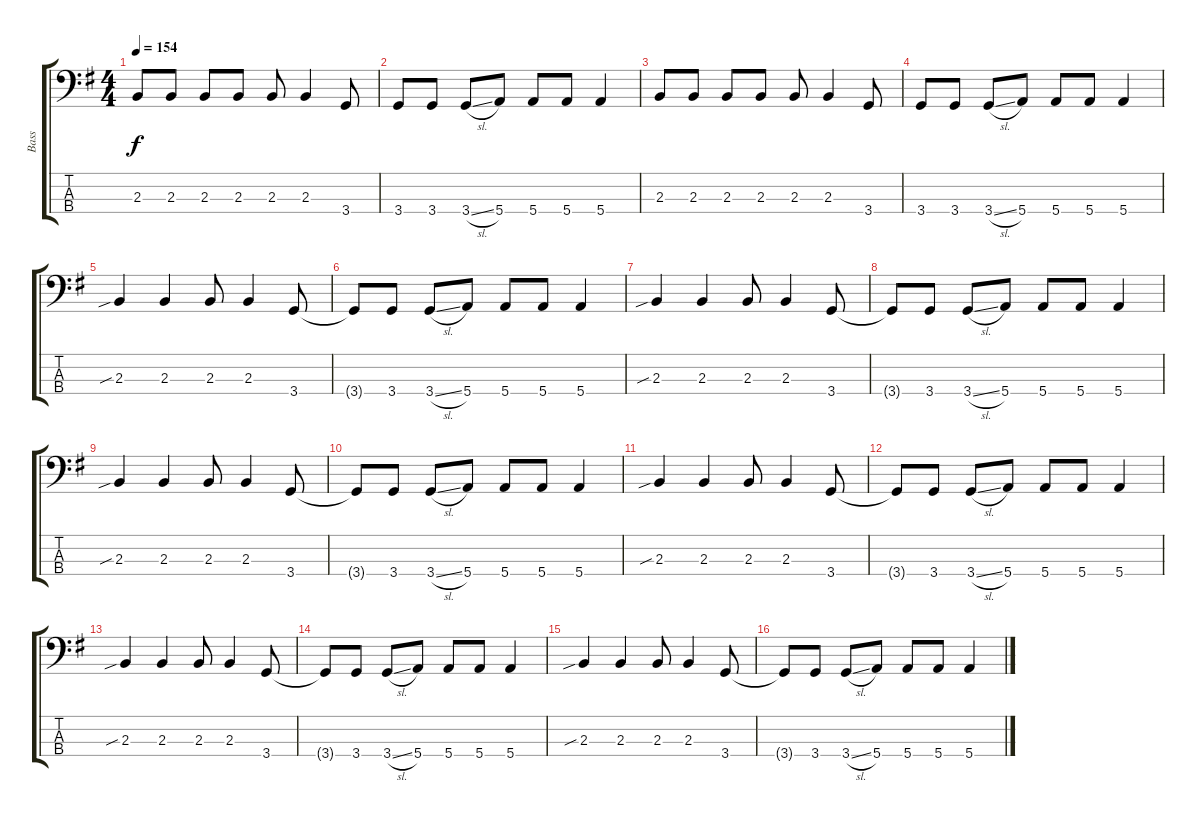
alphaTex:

\track ("Bass" "Bass") {instrument electricbassfinger}
\staff {score tabs}
\tuning (G2 D2 A1 E1) {hide}
\ts (4 4)
\tempo 154
\clef f4
\ks g
2.3.8{dy f} 2.3.8 2.3.8 2.3.8 2.3.8 2.3.4 3.4.8 |
3.4.8 3.4.8 3.4{sl}.8 5.4.8 5.4.8 5.4.8 5.4.4 |
2.3.8 2.3.8 2.3.8 2.3.8 2.3.8 2.3.4 3.4.8 |
3.4.8 3.4.8 3.4{sl}.8 5.4.8 5.4.8 5.4.8 5.4.4 |
2.3{sib}.4 2.3.4 2.3.8 2.3.4 3.4.8 |
3.4{t}.8 3.4.8 3.4{sl}.8 5.4.8 5.4.8 5.4.8 5.4.4 |
2.3{sib}.4 2.3.4 2.3.8 2.3.4 3.4.8 |
3.4{t}.8 3.4.8 3.4{sl}.8 5.4.8 5.4.8 5.4.8 5.4.4 |
2.3{sib}.4 2.3.4 2.3.8 2.3.4 3.4.8 |
3.4{t}.8 3.4.8 3.4{sl}.8 5.4.8 5.4.8 5.4.8 5.4.4 |
2.3{sib}.4 2.3.4 2.3.8 2.3.4 3.4.8 |
3.4{t}.8 3.4.8 3.4{sl}.8 5.4.8 5.4.8 5.4.8 5.4.4 |
2.3{sib}.4 2.3.4 2.3.8 2.3.4 3.4.8 |
3.4{t}.8 3.4.8 3.4{sl}.8 5.4.8 5.4.8 5.4.8 5.4.4 |
2.3{sib}.4 2.3.4 2.3.8 2.3.4 3.4.8 |
3.4{t}.8 3.4.8 3.4{sl}.8 5.4.8 5.4.8 5.4.8 5.4.4
